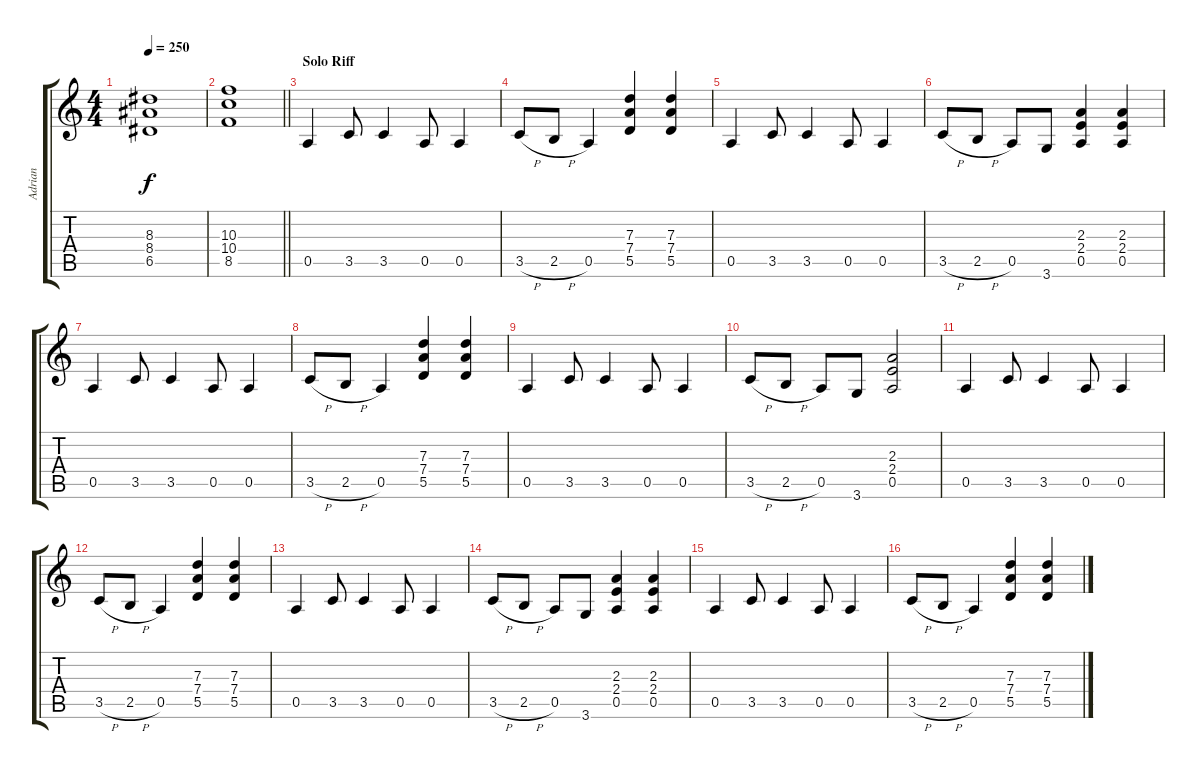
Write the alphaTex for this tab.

\track ("Adrian" "Adrian") {instrument distortionguitar}
\staff {score tabs}
\tuning (E4 B3 G3 D3 A2 E2) {hide}
\ts (4 4)
\tempo 250
\clef g2
\ks c
(8.3 8.4 6.5).1{dy f} |
\barLineRight lightlight
(10.3 10.4 8.5).1 |
\section ("" "Solo Riff")
0.5.4 3.5.8 3.5.4 0.5.8 0.5.4 |
3.5{h}.8 2.5{h}.8 0.5.4 (7.3 7.4 5.5).4 (7.3 7.4 5.5).4 |
0.5.4 3.5.8 3.5.4 0.5.8 0.5.4 |
3.5{h}.8 2.5{h}.8 0.5.8 3.6.8 (2.3 2.4 0.5).4 (2.3 2.4 0.5).4 |
0.5.4 3.5.8 3.5.4 0.5.8 0.5.4 |
3.5{h}.8 2.5{h}.8 0.5.4 (7.3 7.4 5.5).4 (7.3 7.4 5.5).4 |
0.5.4 3.5.8 3.5.4 0.5.8 0.5.4 |
3.5{h}.8 2.5{h}.8 0.5.8 3.6.8 (2.3 2.4 0.5).2 |
0.5.4 3.5.8 3.5.4 0.5.8 0.5.4 |
3.5{h}.8 2.5{h}.8 0.5.4 (7.3 7.4 5.5).4 (7.3 7.4 5.5).4 |
0.5.4 3.5.8 3.5.4 0.5.8 0.5.4 |
3.5{h}.8 2.5{h}.8 0.5.8 3.6.8 (2.3 2.4 0.5).4 (2.3 2.4 0.5).4 |
0.5.4 3.5.8 3.5.4 0.5.8 0.5.4 |
3.5{h}.8 2.5{h}.8 0.5.4 (7.3 7.4 5.5).4 (7.3 7.4 5.5).4
